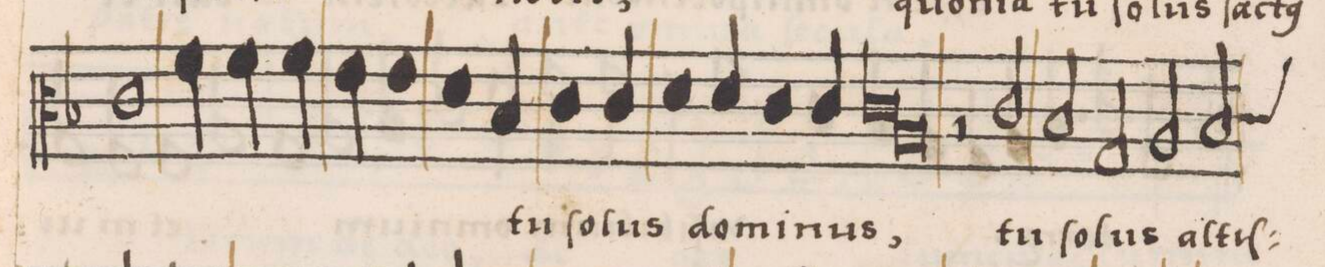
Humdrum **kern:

**kern	**text
*I"ALTVS	*
*clefC3	*
*k[b-]	*
*met(C|)	*
*M3/2	*
1.c\	-t(us)
*col	*
2f\	.
2f\	.
2f\	.
=94-	=94-
2e\	.
1e\	.
1d\	.
2B-/	tu
=95-	=95-
1c\	ſo-
2c/	-lus
1d\	.
2d/	do-
=96-	=96-
1c\	-mi-
2c/	-nus,
*Xcol	*
*lig	*
1.c\	.
=97-	=97-
1A/	.
*Xlig	*
2r	.
2c/	tu
=98-	=98-
2B-/	ſo-
2G/	-lus
2A/	al-
*custos:c	*
2B-/	-tiſ-
=99-	=99-
*-	*-
